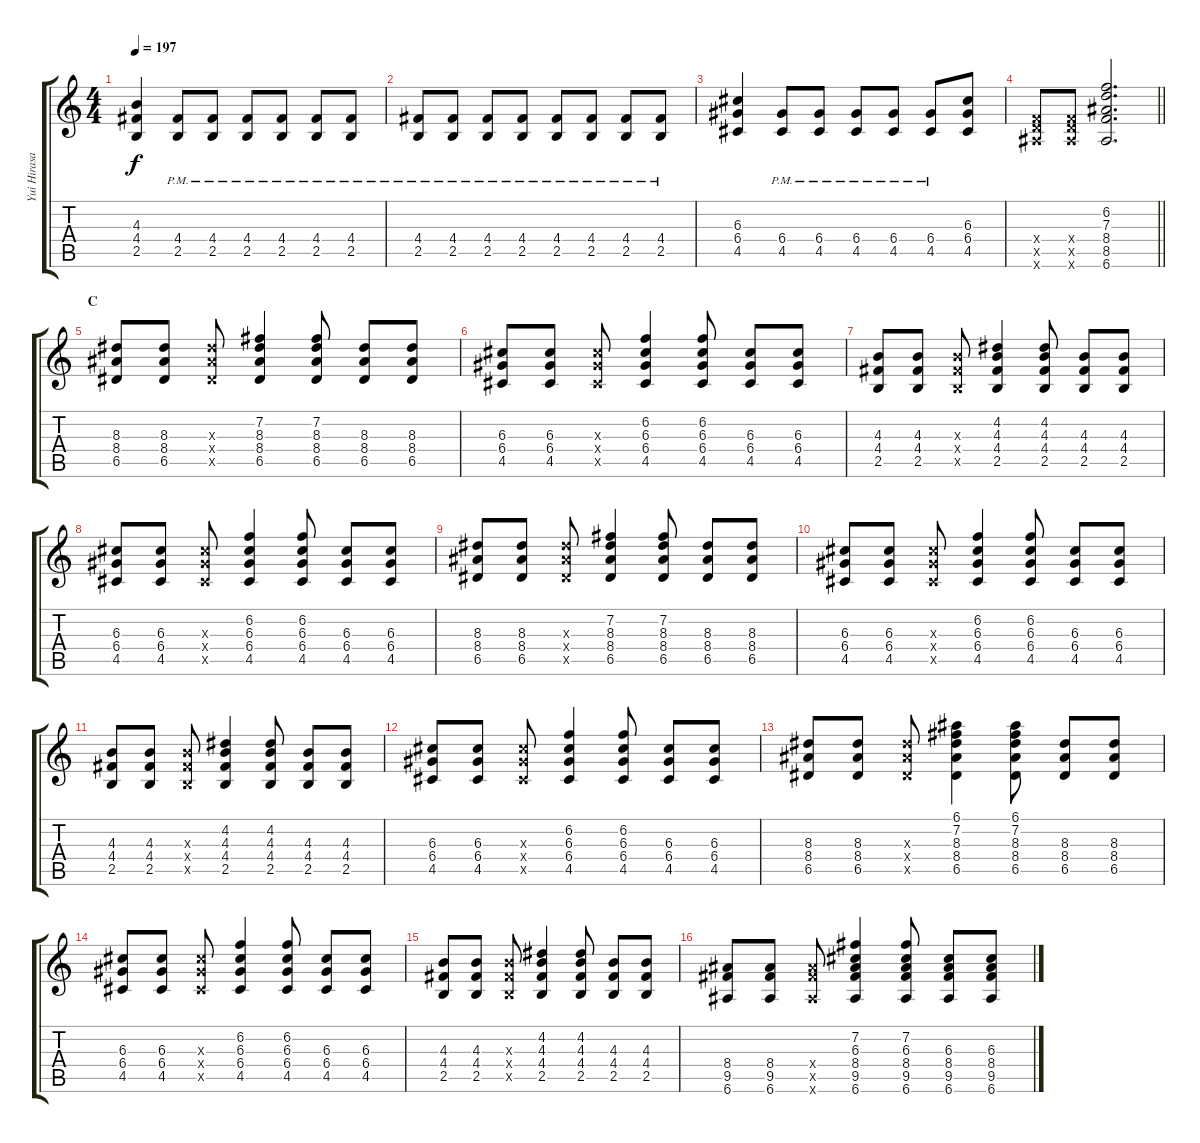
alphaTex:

\track ("Yui Hirasawa" "Yui Hirasa") {instrument distortionguitar}
\staff {score tabs}
\tuning (E4 B3 G3 D3 A2 E2) {hide}
\ts (4 4)
\tempo 197
\clef g2
\ks c
(4.3 4.4 2.5).4{dy f} (4.4{pm} 2.5{pm}).8 (4.4{pm} 2.5{pm}).8 (4.4{pm} 2.5{pm}).8 (4.4{pm} 2.5{pm}).8 (4.4{pm} 2.5{pm}).8 (4.4{pm} 2.5{pm}).8 |
(4.4{pm} 2.5{pm}).8 (4.4{pm} 2.5{pm}).8 (4.4{pm} 2.5{pm}).8 (4.4{pm} 2.5{pm}).8 (4.4{pm} 2.5{pm}).8 (4.4{pm} 2.5{pm}).8 (4.4{pm} 2.5{pm}).8 (4.4{pm} 2.5{pm}).8 |
(6.3 6.4 4.5).4 (6.4{pm} 4.5{pm}).8 (6.4{pm} 4.5{pm}).8 (6.4{pm} 4.5{pm}).8 (6.4{pm} 4.5{pm}).8 (6.4{pm} 4.5{pm}).8 (6.3 6.4 4.5).8 |
\barLineRight lightlight
(3.4{x} 5.5{x} 6.6{x}).8 (3.4{x} 5.5{x} 6.6{x}).8 (6.2 7.3 8.4 8.5 6.6).2{d} |
\section ("" "C")
(8.3 8.4 6.5).8 (8.3 8.4 6.5).8 (8.3{x} 8.4{x} 6.5{x}).8 (7.2 8.3 8.4 6.5).4 (7.2 8.3 8.4 6.5).8 (8.3 8.4 6.5).8 (8.3 8.4 6.5).8 |
(6.3 6.4 4.5).8 (6.3 6.4 4.5).8 (6.3{x} 6.4{x} 4.5{x}).8 (6.2 6.3 6.4 4.5).4 (6.2 6.3 6.4 4.5).8 (6.3 6.4 4.5).8 (6.3 6.4 4.5).8 |
(4.3 4.4 2.5).8 (4.3 4.4 2.5).8 (4.3{x} 4.4{x} 2.5{x}).8 (4.2 4.3 4.4 2.5).4 (4.2 4.3 4.4 2.5).8 (4.3 4.4 2.5).8 (4.3 4.4 2.5).8 |
(6.3 6.4 4.5).8 (6.3 6.4 4.5).8 (6.3{x} 6.4{x} 4.5{x}).8 (6.2 6.3 6.4 4.5).4 (6.2 6.3 6.4 4.5).8 (6.3 6.4 4.5).8 (6.3 6.4 4.5).8 |
(8.3 8.4 6.5).8 (8.3 8.4 6.5).8 (8.3{x} 8.4{x} 6.5{x}).8 (7.2 8.3 8.4 6.5).4 (7.2 8.3 8.4 6.5).8 (8.3 8.4 6.5).8 (8.3 8.4 6.5).8 |
(6.3 6.4 4.5).8 (6.3 6.4 4.5).8 (6.3{x} 6.4{x} 4.5{x}).8 (6.2 6.3 6.4 4.5).4 (6.2 6.3 6.4 4.5).8 (6.3 6.4 4.5).8 (6.3 6.4 4.5).8 |
(4.3 4.4 2.5).8 (4.3 4.4 2.5).8 (4.3{x} 4.4{x} 2.5{x}).8 (4.2 4.3 4.4 2.5).4 (4.2 4.3 4.4 2.5).8 (4.3 4.4 2.5).8 (4.3 4.4 2.5).8 |
(6.3 6.4 4.5).8 (6.3 6.4 4.5).8 (6.3{x} 6.4{x} 4.5{x}).8 (6.2 6.3 6.4 4.5).4 (6.2 6.3 6.4 4.5).8 (6.3 6.4 4.5).8 (6.3 6.4 4.5).8 |
(8.3 8.4 6.5).8 (8.3 8.4 6.5).8 (8.3{x} 8.4{x} 6.5{x}).8 (6.1 7.2 8.3 8.4 6.5).4 (6.1 7.2 8.3 8.4 6.5).8 (8.3 8.4 6.5).8 (8.3 8.4 6.5).8 |
(6.3 6.4 4.5).8 (6.3 6.4 4.5).8 (6.3{x} 6.4{x} 4.5{x}).8 (6.2 6.3 6.4 4.5).4 (6.2 6.3 6.4 4.5).8 (6.3 6.4 4.5).8 (6.3 6.4 4.5).8 |
(4.3 4.4 2.5).8 (4.3 4.4 2.5).8 (4.3{x} 4.4{x} 2.5{x}).8 (4.2 4.3 4.4 2.5).4 (4.2 4.3 4.4 2.5).8 (4.3 4.4 2.5).8 (4.3 4.4 2.5).8 |
(8.4 9.5 6.6).8 (8.4 9.5 6.6).8 (8.4{x} 9.5{x} 6.6{x}).8 (7.2 6.3 8.4 9.5 6.6).4 (7.2 6.3 8.4 9.5 6.6).8 (6.3 8.4 9.5 6.6).8 (6.3 8.4 9.5 6.6).8
